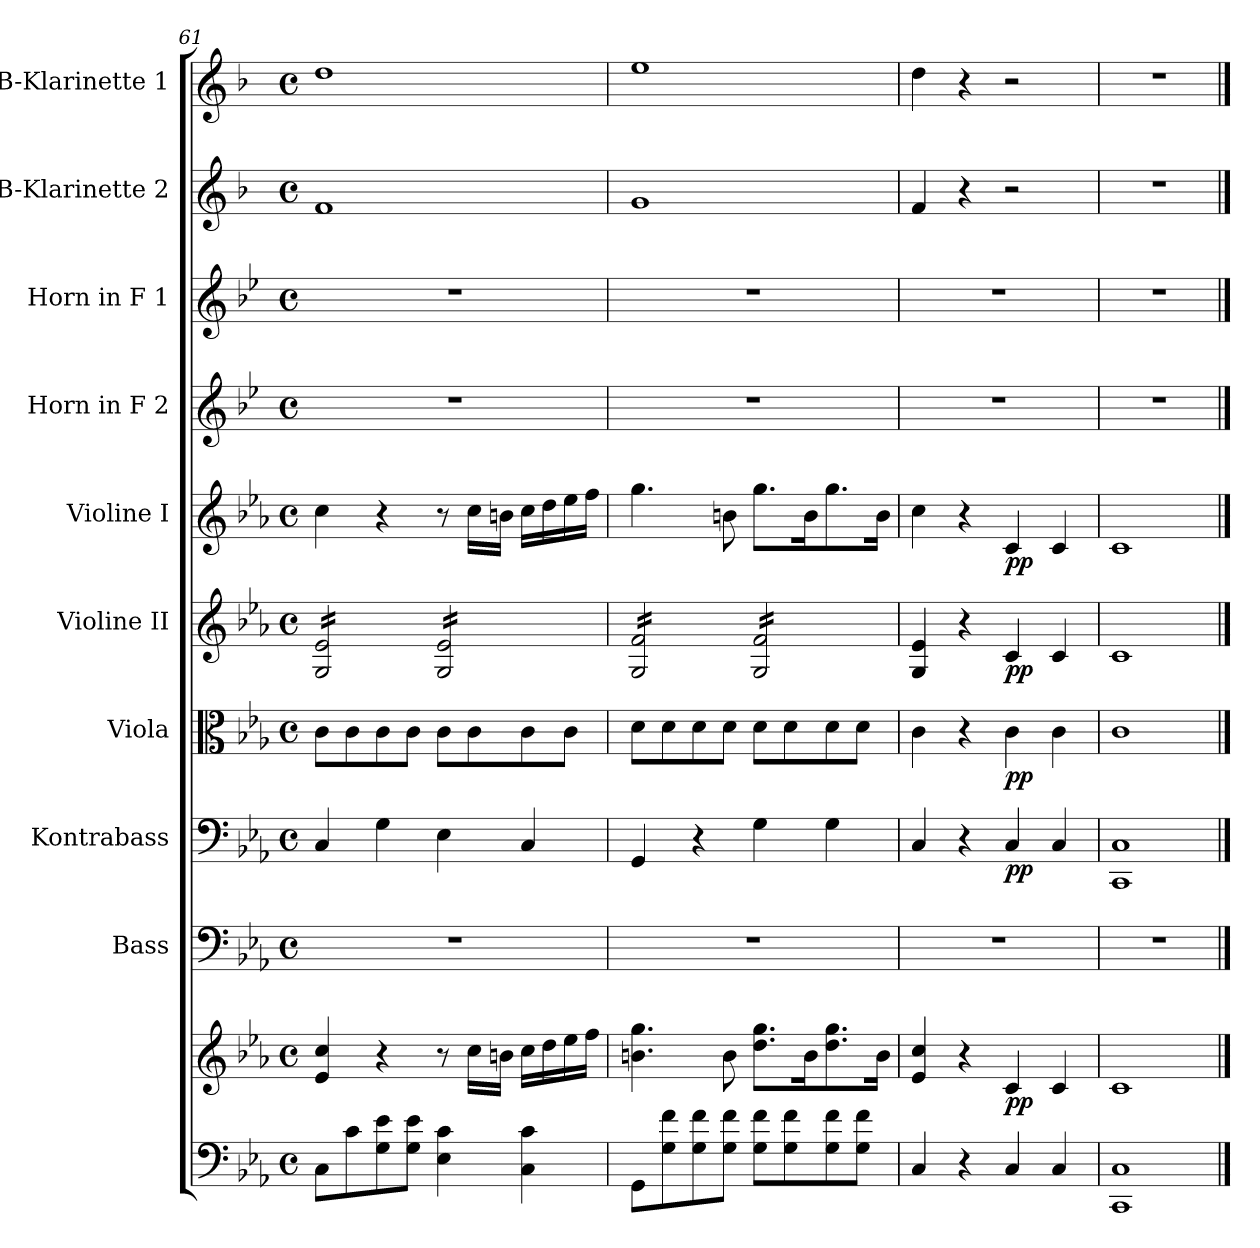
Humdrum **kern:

**kern	**kern	**dynam	**kern	**kern	**dynam	**kern	**dynam	**kern	**dynam	**kern	**dynam	**kern	**kern	**kern	**kern
*part10	*part10	*part10	*part9	*part8	*part8	*part7	*part7	*part6	*part6	*part5	*part5	*part4	*part3	*part2	*part1
*staff11	*staff10	*staff10/11	*staff9	*staff8	*staff8	*staff7	*staff7	*staff6	*staff6	*staff5	*staff5	*staff4	*staff3	*staff2	*staff1
*	*	*	*I"Bass	*I"Kontrabass	*	*I"Viola	*	*I"Violine II	*	*I"Violine I	*	*I"Horn in F 2	*I"Horn in F 1	*I"B-Klarinette 2	*I"B-Klarinette 1
*	*	*	*I'B.	*I'Kb.	*	*I'Vla.	*	*I'Vl. II	*	*I'Vl. I	*	*	*	*I'B Kl. 2	*I'B Kl. 1
*clefF4	*clefG2	*	*clefF4	*clefF4	*	*clefC3	*	*clefG2	*	*clefG2	*	*clefG2	*clefG2	*clefG2	*clefG2
*	*	*	*	*ITrd7c12	*	*	*	*	*	*	*	*ITrd4c7	*ITrd4c7	*ITrd1c2	*ITrd1c2
*k[b-e-a-]	*k[b-e-a-]	*	*k[b-e-a-]	*k[b-e-a-]	*	*k[b-e-a-]	*	*k[b-e-a-]	*	*k[b-e-a-]	*	*k[b-e-a-]	*k[b-e-a-]	*k[b-e-a-]	*k[b-e-a-]
*E-:	*E-:	*	*E-:	*E-:	*	*E-:	*	*E-:	*	*E-:	*	*E-:	*E-:	*E-:	*E-:
*M4/4	*M4/4	*	*M4/4	*M4/4	*	*M4/4	*	*M4/4	*	*M4/4	*	*M4/4	*M4/4	*M4/4	*M4/4
*met(c)	*met(c)	*	*met(c)	*met(c)	*	*met(c)	*	*met(c)	*	*met(c)	*	*met(c)	*met(c)	*met(c)	*met(c)
=61	=61	=61	=61	=61	=61	=61	=61	=61	=61	=61	=61	=61	=61	=61	=61
*	*	*	*	*	*	*	*	*tremolo	*	*	*	*	*	*	*
8C\L	4e-/ 4cc/	.	1r	4CC/	.	8c\L	.	16G/ 16e-/LL	.	4cc\	.	1r	1r	1e-	1cc
.	.	.	.	.	.	.	.	16G/ 16e-/	.	.	.	.	.	.	.
8c\	.	.	.	.	.	8c\	.	16G/ 16e-/	.	.	.	.	.	.	.
.	.	.	.	.	.	.	.	16G/ 16e-/	.	.	.	.	.	.	.
8G\ 8e-\	4r	.	.	4GG\	.	8c\	.	16G/ 16e-/	.	4r	.	.	.	.	.
.	.	.	.	.	.	.	.	16G/ 16e-/	.	.	.	.	.	.	.
8G\ 8e-\J	.	.	.	.	.	8c\J	.	16G/ 16e-/	.	.	.	.	.	.	.
.	.	.	.	.	.	.	.	16G/ 16e-/JJ	.	.	.	.	.	.	.
4E-\ 4c\	8r	.	.	4EE-\	.	8c\L	.	16G/ 16e-/LL	.	8r	.	.	.	.	.
.	.	.	.	.	.	.	.	16G/ 16e-/	.	.	.	.	.	.	.
.	16cc\LL	.	.	.	.	8c\	.	16G/ 16e-/	.	16cc\LL	.	.	.	.	.
.	16bn\JJ	.	.	.	.	.	.	16G/ 16e-/	.	16bn\JJ	.	.	.	.	.
4C\ 4c\	16cc\LL	.	.	4CC/	.	8c\	.	16G/ 16e-/	.	16cc\LL	.	.	.	.	.
.	16dd\	.	.	.	.	.	.	16G/ 16e-/	.	16dd\	.	.	.	.	.
.	16ee-\	.	.	.	.	8c\J	.	16G/ 16e-/	.	16ee-\	.	.	.	.	.
.	16ff\JJ	.	.	.	.	.	.	16G/ 16e-/JJ	.	16ff\JJ	.	.	.	.	.
=62	=62	=62	=62	=62	=62	=62	=62	=62	=62	=62	=62	=62	=62	=62	=62
8GG\L	4.bn\ 4.gg\	.	1r	4GGG/	.	8d\L	.	16G/ 16f/LL	.	4.gg\	.	1r	1r	1f	1dd
.	.	.	.	.	.	.	.	16G/ 16f/	.	.	.	.	.	.	.
8G\ 8f\	.	.	.	.	.	8d\	.	16G/ 16f/	.	.	.	.	.	.	.
.	.	.	.	.	.	.	.	16G/ 16f/	.	.	.	.	.	.	.
8G\ 8f\	.	.	.	4r	.	8d\	.	16G/ 16f/	.	.	.	.	.	.	.
.	.	.	.	.	.	.	.	16G/ 16f/	.	.	.	.	.	.	.
8G\ 8f\J	8b\	.	.	.	.	8d\J	.	16G/ 16f/	.	8bn\	.	.	.	.	.
.	.	.	.	.	.	.	.	16G/ 16f/JJ	.	.	.	.	.	.	.
8G\ 8f\L	8.dd\ 8.gg\L	.	.	4GG\	.	8d\L	.	16G/ 16f/LL	.	8.gg\L	.	.	.	.	.
.	.	.	.	.	.	.	.	16G/ 16f/	.	.	.	.	.	.	.
8G\ 8f\	.	.	.	.	.	8d\	.	16G/ 16f/	.	.	.	.	.	.	.
.	16b\k	.	.	.	.	.	.	16G/ 16f/	.	16b\k	.	.	.	.	.
8G\ 8f\	8.dd\ 8.gg\	.	.	4GG\	.	8d\	.	16G/ 16f/	.	8.gg\	.	.	.	.	.
.	.	.	.	.	.	.	.	16G/ 16f/	.	.	.	.	.	.	.
8G\ 8f\J	.	.	.	.	.	8d\J	.	16G/ 16f/	.	.	.	.	.	.	.
.	16b\Jk	.	.	.	.	.	.	16G/ 16f/JJ	.	16b\Jk	.	.	.	.	.
*	*	*	*	*	*	*	*	*Xtremolo	*	*	*	*	*	*	*
=63	=63	=63	=63	=63	=63	=63	=63	=63	=63	=63	=63	=63	=63	=63	=63
4C/	4e-/ 4cc/	.	1r	4CC/	.	4c\	.	4G/ 4e-/	.	4cc\	.	1r	1r	4e-/	4cc\
4r	4r	.	.	4r	.	4r	.	4r	.	4r	.	.	.	4r	4r
!	!	!LO:DY:b	!	!	!LO:DY:b	!	!LO:DY:b	!	!LO:DY:b	!	!LO:DY:b	!	!	!	!
4C/	4c/	pp	.	4CC/	pp	4c\	pp	4c/	pp	4c/	pp	.	.	2r	2r
4C/	4c/	.	.	4CC/	.	4c\	.	4c/	.	4c/	.	.	.	.	.
=64	=64	=64	=64	=64	=64	=64	=64	=64	=64	=64	=64	=64	=64	=64	=64
1CC 1C	1c	.	1r	1CCC 1CC	.	1c	.	1c	.	1c	.	1r	1r	1r	1r
==	==	==	==	==	==	==	==	==	==	==	==	==	==	==	==
*-	*-	*-	*-	*-	*-	*-	*-	*-	*-	*-	*-	*-	*-	*-	*-
